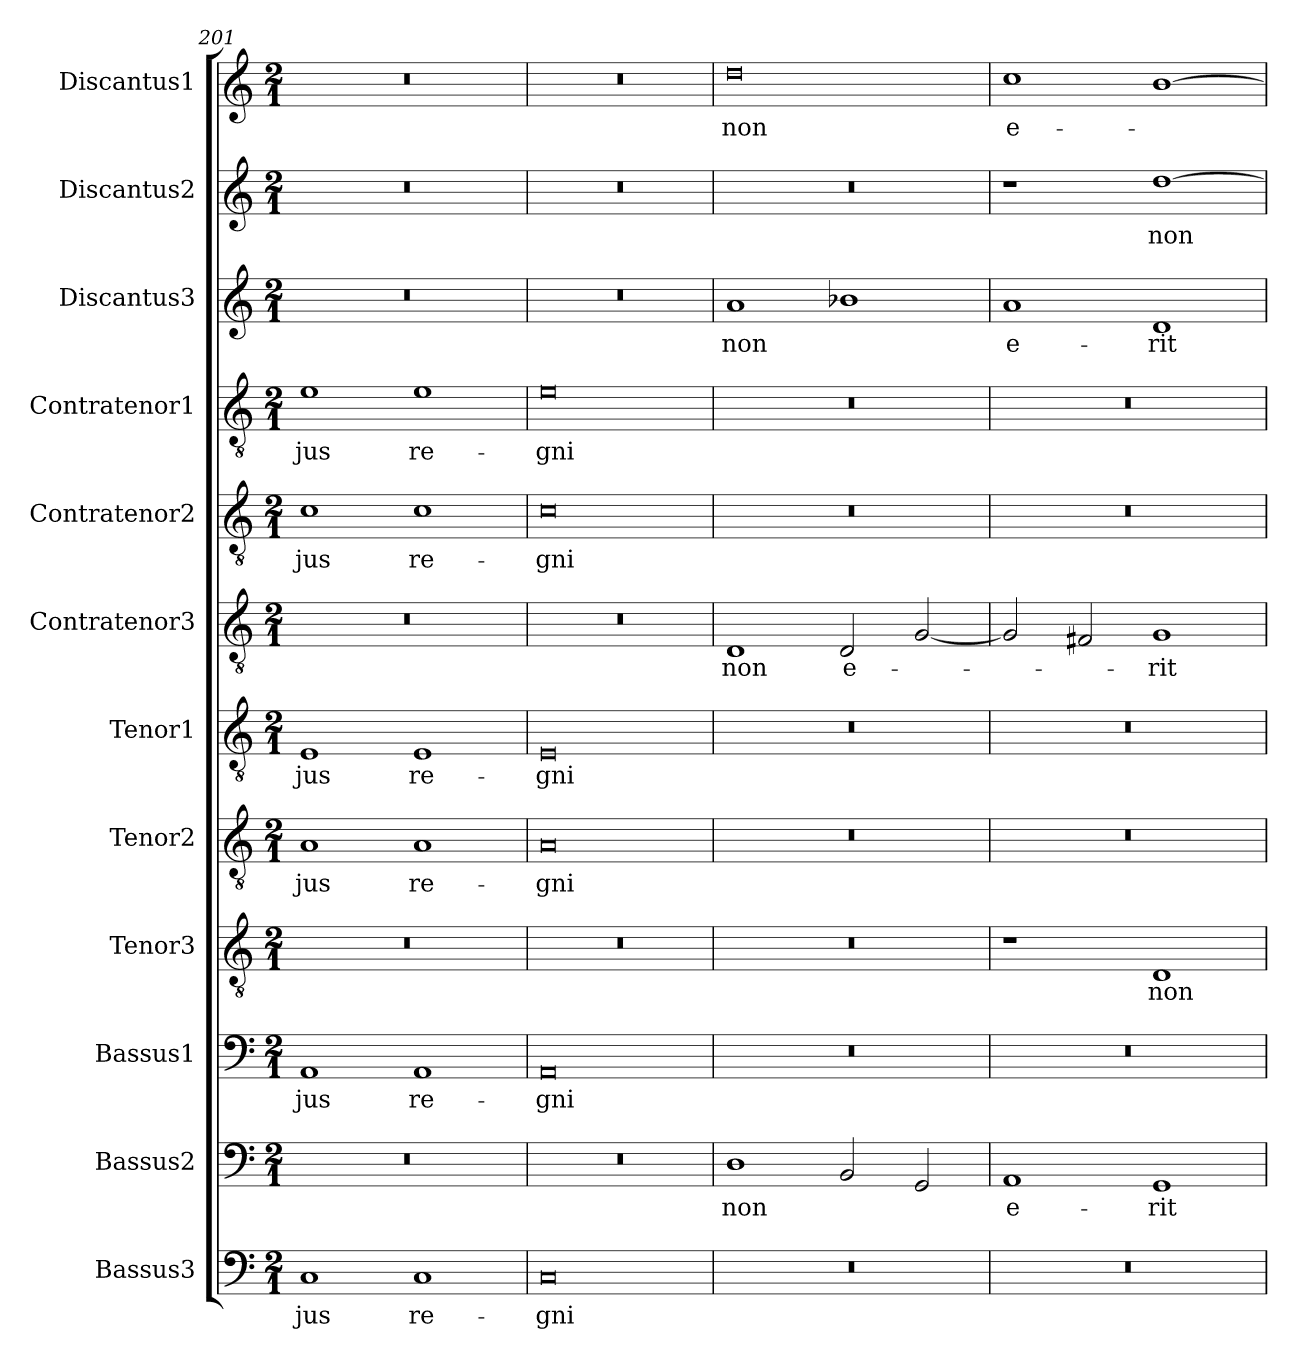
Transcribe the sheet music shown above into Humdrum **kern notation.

**kern	**text	**kern	**text	**kern	**text	**kern	**text	**kern	**text	**kern	**text	**kern	**text	**kern	**text	**kern	**text	**kern	**text	**kern	**text	**kern	**text
*part12	*part12	*part11	*part11	*part10	*part10	*part9	*part9	*part8	*part8	*part7	*part7	*part6	*part6	*part5	*part5	*part4	*part4	*part3	*part3	*part2	*part2	*part1	*part1
*staff12	*staff12	*staff11	*staff11	*staff10	*staff10	*staff9	*staff9	*staff8	*staff8	*staff7	*staff7	*staff6	*staff6	*staff5	*staff5	*staff4	*staff4	*staff3	*staff3	*staff2	*staff2	*staff1	*staff1
*I"Bassus3	*	*I"Bassus2	*	*I"Bassus1	*	*I"Tenor3	*	*I"Tenor2	*	*I"Tenor1	*	*I"Contratenor3	*	*I"Contratenor2	*	*I"Contratenor1	*	*I"Discantus3	*	*I"Discantus2	*	*I"Discantus1	*
*I'B3	*	*I'B2	*	*I'B1	*	*I'T3	*	*I'T2	*	*I'T1	*	*I'Ct3	*	*I'Ct2	*	*I'Ct1	*	*I'D3	*	*I'D2	*	*I'D1	*
*clefF4	*	*clefF4	*	*clefF4	*	*clefGv2	*	*clefGv2	*	*clefGv2	*	*clefGv2	*	*clefGv2	*	*clefGv2	*	*clefG2	*	*clefG2	*	*clefG2	*
*k[]	*	*k[]	*	*k[]	*	*k[]	*	*k[]	*	*k[]	*	*k[]	*	*k[]	*	*k[]	*	*k[]	*	*k[]	*	*k[]	*
*M2/1	*	*M2/1	*	*M2/1	*	*M2/1	*	*M2/1	*	*M2/1	*	*M2/1	*	*M2/1	*	*M2/1	*	*M2/1	*	*M2/1	*	*M2/1	*
=201	=201	=201	=201	=201	=201	=201	=201	=201	=201	=201	=201	=201	=201	=201	=201	=201	=201	=201	=201	=201	=201	=201	=201
1C	-jus	0r	.	1AA	-jus	0r	.	1A	-jus	1E	-jus	0r	.	1c	-jus	1e	-jus	0r	.	0r	.	0r	.
1C	re-	.	.	1AA	re-	.	.	1A	re-	1E	re-	.	.	1c	re-	1e	re-	.	.	.	.	.	.
=202	=202	=202	=202	=202	=202	=202	=202	=202	=202	=202	=202	=202	=202	=202	=202	=202	=202	=202	=202	=202	=202	=202	=202
0C	-gni	0r	.	0AA	-gni	0r	.	0A	-gni	0E	-gni	0r	.	0c	-gni	0e	-gni	0r	.	0r	.	0r	.
=203	=203	=203	=203	=203	=203	=203	=203	=203	=203	=203	=203	=203	=203	=203	=203	=203	=203	=203	=203	=203	=203	=203	=203
0r	.	1D	non	0r	.	0r	.	0r	.	0r	.	1D	non	0r	.	0r	.	1a	non	0r	.	0dd	non
.	.	2BB	.	.	.	.	.	.	.	.	.	2D	e-	.	.	.	.	1b-X	.	.	.	.	.
.	.	2GG	.	.	.	.	.	.	.	.	.	[2G	.	.	.	.	.	.	.	.	.	.	.
=204	=204	=204	=204	=204	=204	=204	=204	=204	=204	=204	=204	=204	=204	=204	=204	=204	=204	=204	=204	=204	=204	=204	=204
0r	.	1AA	e-	0r	.	1r	.	0r	.	0r	.	2G]	.	0r	.	0r	.	1a	e-	1r	.	1cc	e-
.	.	.	.	.	.	.	.	.	.	.	.	2F#X	.	.	.	.	.	.	.	.	.	.	.
.	.	1GG	-rit	.	.	1D	non	.	.	.	.	1G	-rit	.	.	.	.	1d	-rit	[1dd	non	[1b	.
=	=	=	=	=	=	=	=	=	=	=	=	=	=	=	=	=	=	=	=	=	=	=	=
*-	*-	*-	*-	*-	*-	*-	*-	*-	*-	*-	*-	*-	*-	*-	*-	*-	*-	*-	*-	*-	*-	*-	*-
